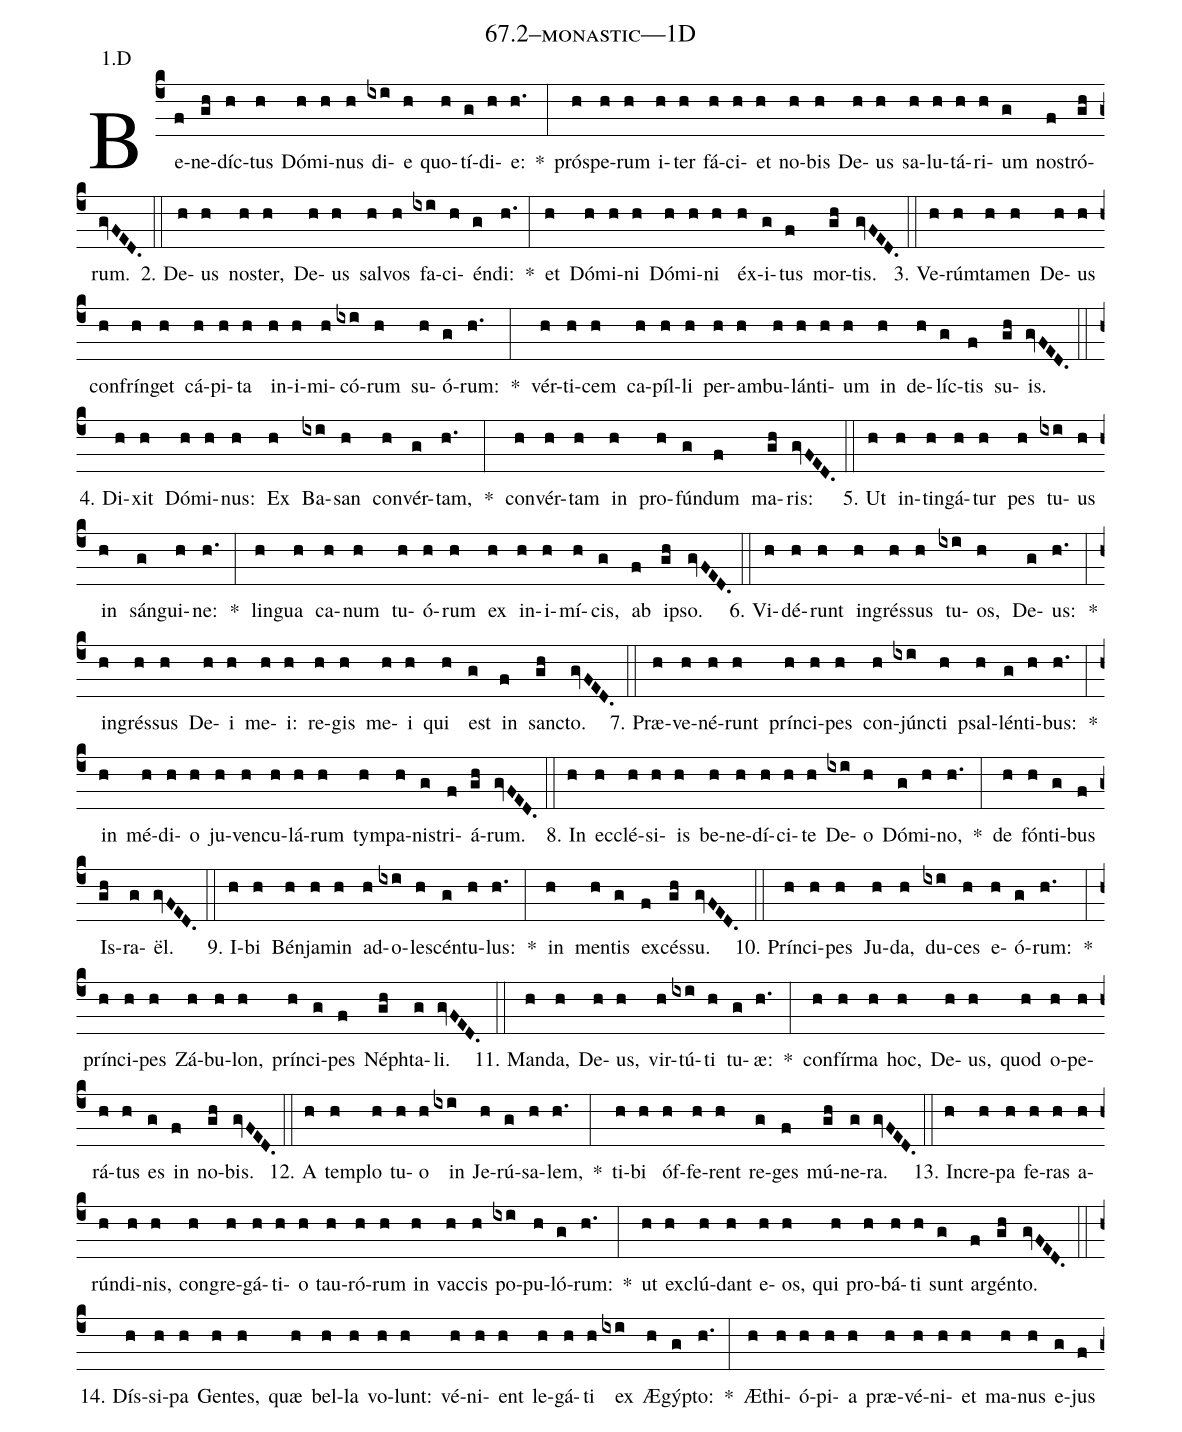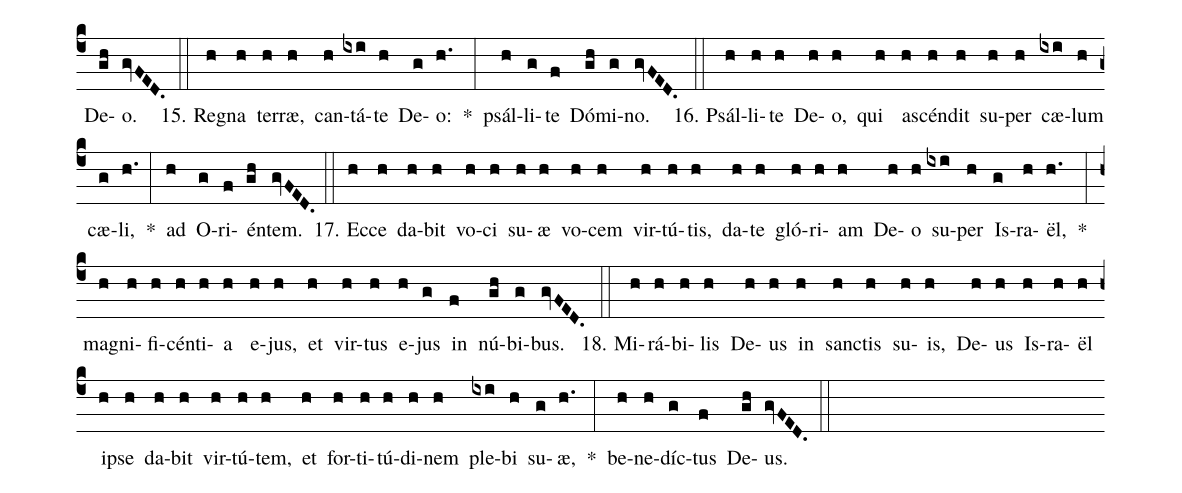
name: 67.2--monastic---1D;
annotation: 1.D;
%%
(c4)Be(f)ne(gh)díc(h)tus(h) Dó(h)mi(h)nus(h) di(ixi)e(h) quo(h)tí(g)di(h)e:(h.) *(:) pró(h)spe(h)rum(h) i(h)ter(h) fá(h)ci(h)et(h) no(h)bis(h) De(h)us(h) sa(h)lu(h)tá(h)ri(h)um(g) nos(f)tró(gh)rum.(gvFED.) (::)
2. De(h)us(h) nos(h)ter,(h) De(h)us(h) sal(h)vos(h) fa(ixi)ci(h)én(g)di:(h.) *(:) et(h) Dó(h)mi(h)ni(h) Dó(h)mi(h)ni(h) éx(h)i(g)tus(f) mor(gh)tis.(gvFED.) (::)
3. Ve(h)rúm(h)ta(h)men(h) De(h)us(h) con(h)frín(h)get(h) cá(h)pi(h)ta(h) in(h)i(h)mi(h)có(ixi)rum(h) su(h)ó(g)rum:(h.) *(:) vér(h)ti(h)cem(h) ca(h)píl(h)li(h) per(h)am(h)bu(h)lán(h)ti(h)um(h) in(h) de(h)líc(g)tis(f) su(gh)is.(gvFED.) (::)
4. Di(h)xit(h) Dó(h)mi(h)nus:(h) Ex(h) Ba(ixi)san(h) con(h)vér(g)tam,(h.) *(:) con(h)vér(h)tam(h) in(h) pro(h)fún(g)dum(f) ma(gh)ris:(gvFED.) (::)
5. Ut(h) in(h)tin(h)gá(h)tur(h) pes(h) tu(ixi)us(h) in(h) sán(g)gui(h)ne:(h.) *(:) lin(h)gua(h) ca(h)num(h) tu(h)ó(h)rum(h) ex(h) in(h)i(h)mí(h)cis,(g) ab(f) ip(gh)so.(gvFED.) (::)
6. Vi(h)dé(h)runt(h) in(h)grés(h)sus(h) tu(ixi)os,(h) De(g)us:(h.) *(:) in(h)grés(h)sus(h) De(h)i(h) me(h)i:(h) re(h)gis(h) me(h)i(h) qui(h) est(g) in(f) sanc(gh)to.(gvFED.) (::)
7. Præ(h)ve(h)né(h)runt(h) prín(h)ci(h)pes(h) con(h)júnc(ixi)ti(h) psal(h)lén(g)ti(h)bus:(h.) *(:) in(h) mé(h)di(h)o(h) ju(h)ven(h)cu(h)lá(h)rum(h) tym(h)pa(h)nis(g)tri(f)á(gh)rum.(gvFED.) (::)
8. In(h) ec(h)clé(h)si(h)is(h) be(h)ne(h)dí(h)ci(h)te(h) De(ixi)o(h) Dó(g)mi(h)no,(h.) *(:) de(h) fón(h)ti(g)bus(f) Is(gh)ra(g)ël.(gvFED.) (::)
9. I(h)bi(h) Bén(h)ja(h)min(h) ad(h)o(ixi)le(h)scén(g)tu(h)lus:(h.) *(:) in(h) men(h)tis(g) ex(f)cés(gh)su.(gvFED.) (::)
10. Prín(h)ci(h)pes(h) Ju(h)da,(h) du(ixi)ces(h) e(h)ó(g)rum:(h.) *(:) prín(h)ci(h)pes(h) Zá(h)bu(h)lon,(h) prín(h)ci(g)pes(f) Néph(gh)ta(g)li.(gvFED.) (::)
11. Man(h)da,(h) De(h)us,(h) vir(h)tú(ixi)ti(h) tu(g)æ:(h.) *(:) con(h)fír(h)ma(h) hoc,(h) De(h)us,(h) quod(h) o(h)pe(h)rá(h)tus(h) es(g) in(f) no(gh)bis.(gvFED.) (::)
12. A(h) tem(h)plo(h) tu(h)o(h) in(ixi) Je(h)rú(g)sa(h)lem,(h.) *(:) ti(h)bi(h) óf(h)fe(h)rent(h) re(g)ges(f) mú(gh)ne(g)ra.(gvFED.) (::)
13. In(h)cre(h)pa(h) fe(h)ras(h) a(h)rún(h)di(h)nis,(h) con(h)gre(h)gá(h)ti(h)o(h) tau(h)ró(h)rum(h) in(h) vac(h)cis(h) po(ixi)pu(h)ló(g)rum:(h.) *(:) ut(h) ex(h)clú(h)dant(h) e(h)os,(h) qui(h) pro(h)bá(h)ti(h) sunt(g) ar(f)gén(gh)to.(gvFED.) (::)
14. Dís(h)si(h)pa(h) Gen(h)tes,(h) quæ(h) bel(h)la(h) vo(h)lunt:(h) vé(h)ni(h)ent(h) le(h)gá(h)ti(h) ex(ixi) Æ(h)gýp(g)to:(h.) *(:) Æ(h)thi(h)ó(h)pi(h)a(h) præ(h)vé(h)ni(h)et(h) ma(h)nus(h) e(g)jus(f) De(gh)o.(gvFED.) (::)
15. Re(h)gna(h) ter(h)ræ,(h) can(h)tá(ixi)te(h) De(g)o:(h.) *(:) psál(h)li(g)te(f) Dó(gh)mi(g)no.(gvFED.) (::)
16. Psál(h)li(h)te(h) De(h)o,(h) qui(h) a(h)scén(h)dit(h) su(h)per(h) cæ(ixi)lum(h) cæ(g)li,(h.) *(:) ad(h) O(g)ri(f)én(gh)tem.(gvFED.) (::)
17. Ec(h)ce(h) da(h)bit(h) vo(h)ci(h) su(h)æ(h) vo(h)cem(h) vir(h)tú(h)tis,(h) da(h)te(h) gló(h)ri(h)am(h) De(h)o(h) su(ixi)per(h) Is(g)ra(h)ël,(h.) *(:) ma(h)gni(h)fi(h)cén(h)ti(h)a(h) e(h)jus,(h) et(h) vir(h)tus(h) e(h)jus(g) in(f) nú(gh)bi(g)bus.(gvFED.) (::)
18. Mi(h)rá(h)bi(h)lis(h) De(h)us(h) in(h) sanc(h)tis(h) su(h)is,(h) De(h)us(h) Is(h)ra(h)ël(h) ip(h)se(h) da(h)bit(h) vir(h)tú(h)tem,(h) et(h) for(h)ti(h)tú(h)di(h)nem(h) ple(ixi)bi(h) su(g)æ,(h.) *(:) be(h)ne(h)díc(g)tus(f) De(gh)us.(gvFED.) (::)
